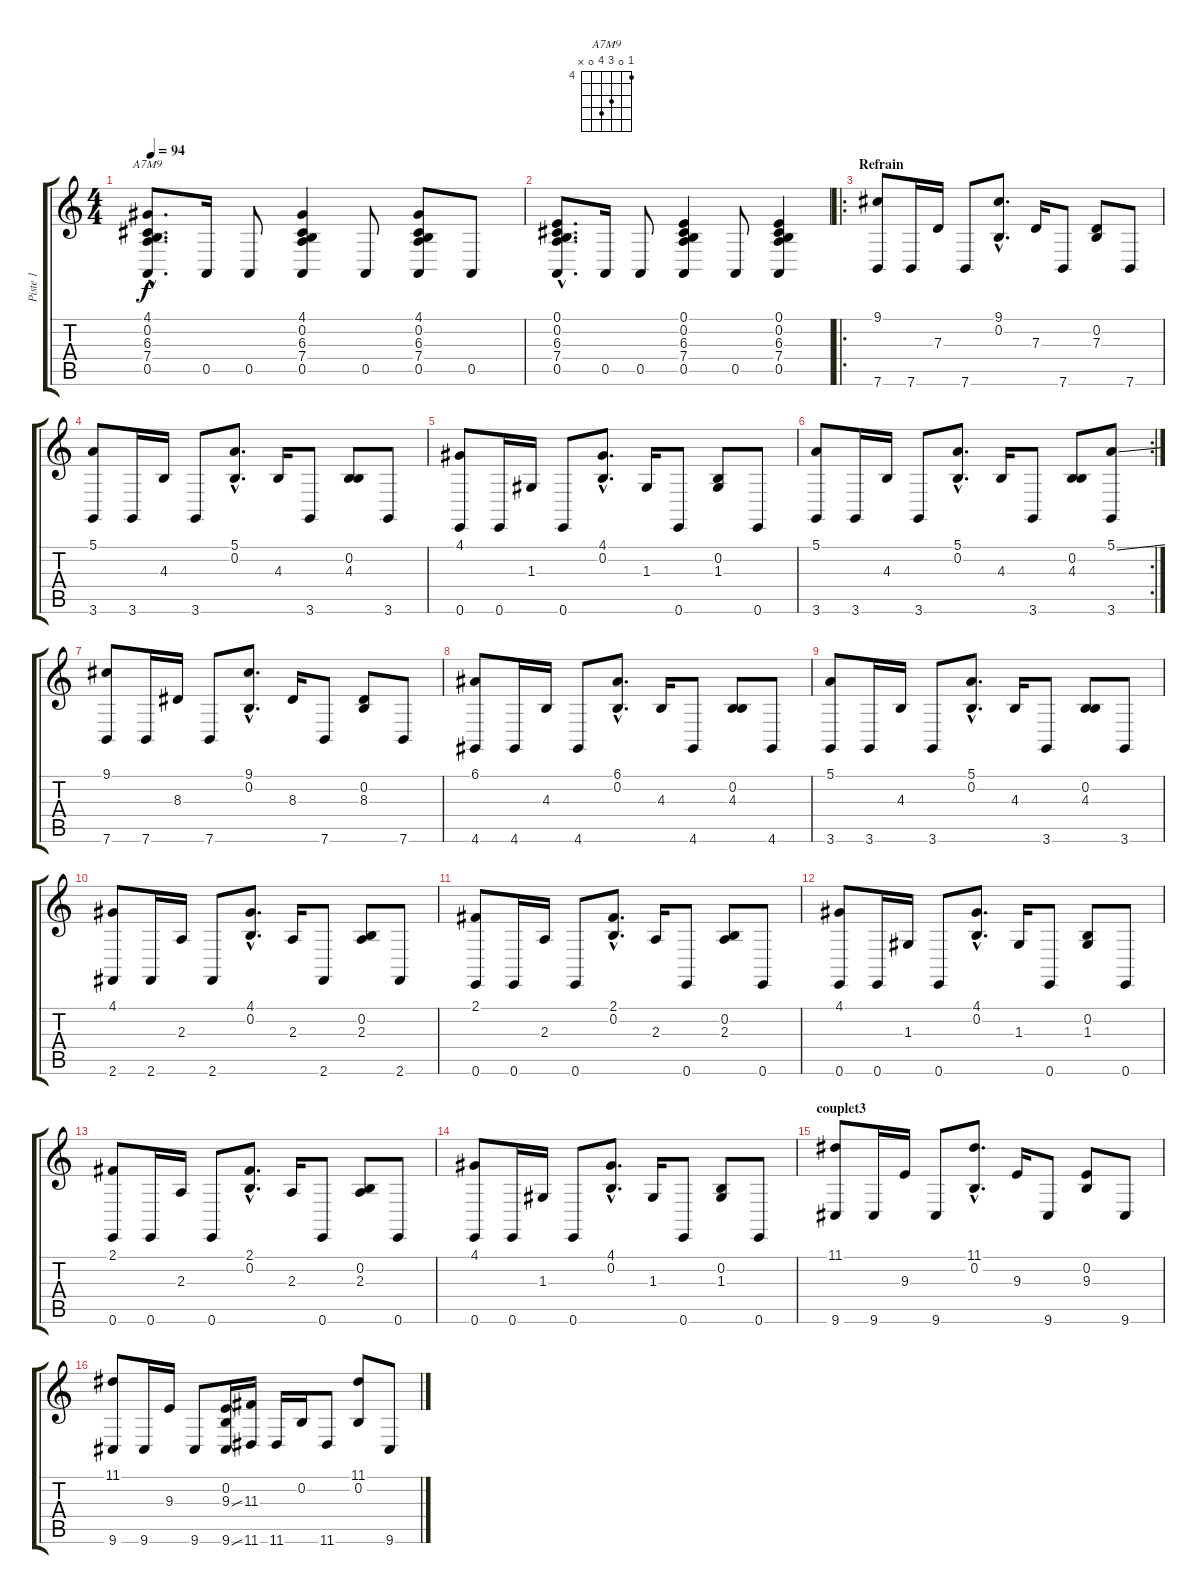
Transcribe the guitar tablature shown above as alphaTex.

\track ("Piste 1" "Piste 1") {instrument fx7echoes}
\staff {score tabs}
\tuning (E4 B3 G3 D3 A2 E2) {hide}
\chord ("A7M9" 4 0 6 7 0 x) {firstfret 4}
\ts (4 4)
\tempo 94
\clef g2
\ks c
(4.1{hac} 0.2{hac} 6.3{hac} 7.4{hac} 0.5{hac}).8{d ch "A7M9" dy f} 0.5.16 0.5.8 (4.1 0.2 6.3 7.4 0.5).4 0.5.8 (4.1 0.2 6.3 7.4 0.5).8 0.5.8 |
(0.1{hac} 0.2{hac} 6.3{hac} 7.4{hac} 0.5{hac}).8{d} 0.5.16 0.5.8 (0.1 0.2 6.3 7.4 0.5).4 0.5.8 (0.1 0.2 6.3 7.4 0.5).4 |
\ro
\section ("" "Refrain")
(9.1 7.6).8 7.6.16 7.3.16 7.6.8 (9.1{hac} 0.2{hac}).8{d} 7.3.16 7.6.8 (0.2 7.3).8 7.6.8 |
(5.1 3.6).8 3.6.16 4.3.16 3.6.8 (5.1{hac} 0.2{hac}).8{d} 4.3.16 3.6.8 (0.2 4.3).8 3.6.8 |
(4.1 0.6).8 0.6.16 1.3.16 0.6.8 (4.1{hac} 0.2{hac}).8{d} 1.3.16 0.6.8 (0.2 1.3).8 0.6.8 |
\rc 2
(5.1 3.6).8 3.6.16 4.3.16 3.6.8 (5.1{hac} 0.2{hac}).8{d} 4.3.16 3.6.8 (0.2 4.3).8 (5.1{ss} 3.6).8 |
(9.1 7.6).8 7.6.16 8.3.16 7.6.8 (9.1{hac} 0.2{hac}).8{d} 8.3.16 7.6.8 (0.2 8.3).8 7.6.8 |
(6.1 4.6).8 4.6.16 4.3.16 4.6.8 (6.1{hac} 0.2{hac}).8{d} 4.3.16 4.6.8 (0.2 4.3).8 4.6.8 |
(5.1 3.6).8 3.6.16 4.3.16 3.6.8 (5.1{hac} 0.2{hac}).8{d} 4.3.16 3.6.8 (0.2 4.3).8 3.6.8 |
(4.1 2.6).8 2.6.16 2.3.16 2.6.8 (4.1{hac} 0.2{hac}).8{d} 2.3.16 2.6.8 (0.2 2.3).8 2.6.8 |
(2.1 0.6).8 0.6.16 2.3.16 0.6.8 (2.1{hac} 0.2{hac}).8{d} 2.3.16 0.6.8 (0.2 2.3).8 0.6.8 |
(4.1 0.6).8 0.6.16 1.3.16 0.6.8 (4.1{hac} 0.2{hac}).8{d} 1.3.16 0.6.8 (0.2 1.3).8 0.6.8 |
(2.1 0.6).8 0.6.16 2.3.16 0.6.8 (2.1{hac} 0.2{hac}).8{d} 2.3.16 0.6.8 (0.2 2.3).8 0.6.8 |
(4.1 0.6).8 0.6.16 1.3.16 0.6.8 (4.1{hac} 0.2{hac}).8{d} 1.3.16 0.6.8 (0.2 1.3).8 0.6.8 |
\section ("" "couplet3")
(11.1 9.6).8 9.6.16 9.3.16 9.6.8 (11.1{hac} 0.2{hac}).8{d} 9.3.16 9.6.8 (0.2 9.3).8 9.6.8 |
(11.1 9.6).8 9.6.16 9.3.16 9.6.8 (0.2 9.3{ss} 9.6{ss}).16 (11.3 11.6).16 11.6.16 0.2.16 11.6.8 (11.1 0.2).8 9.6.8
